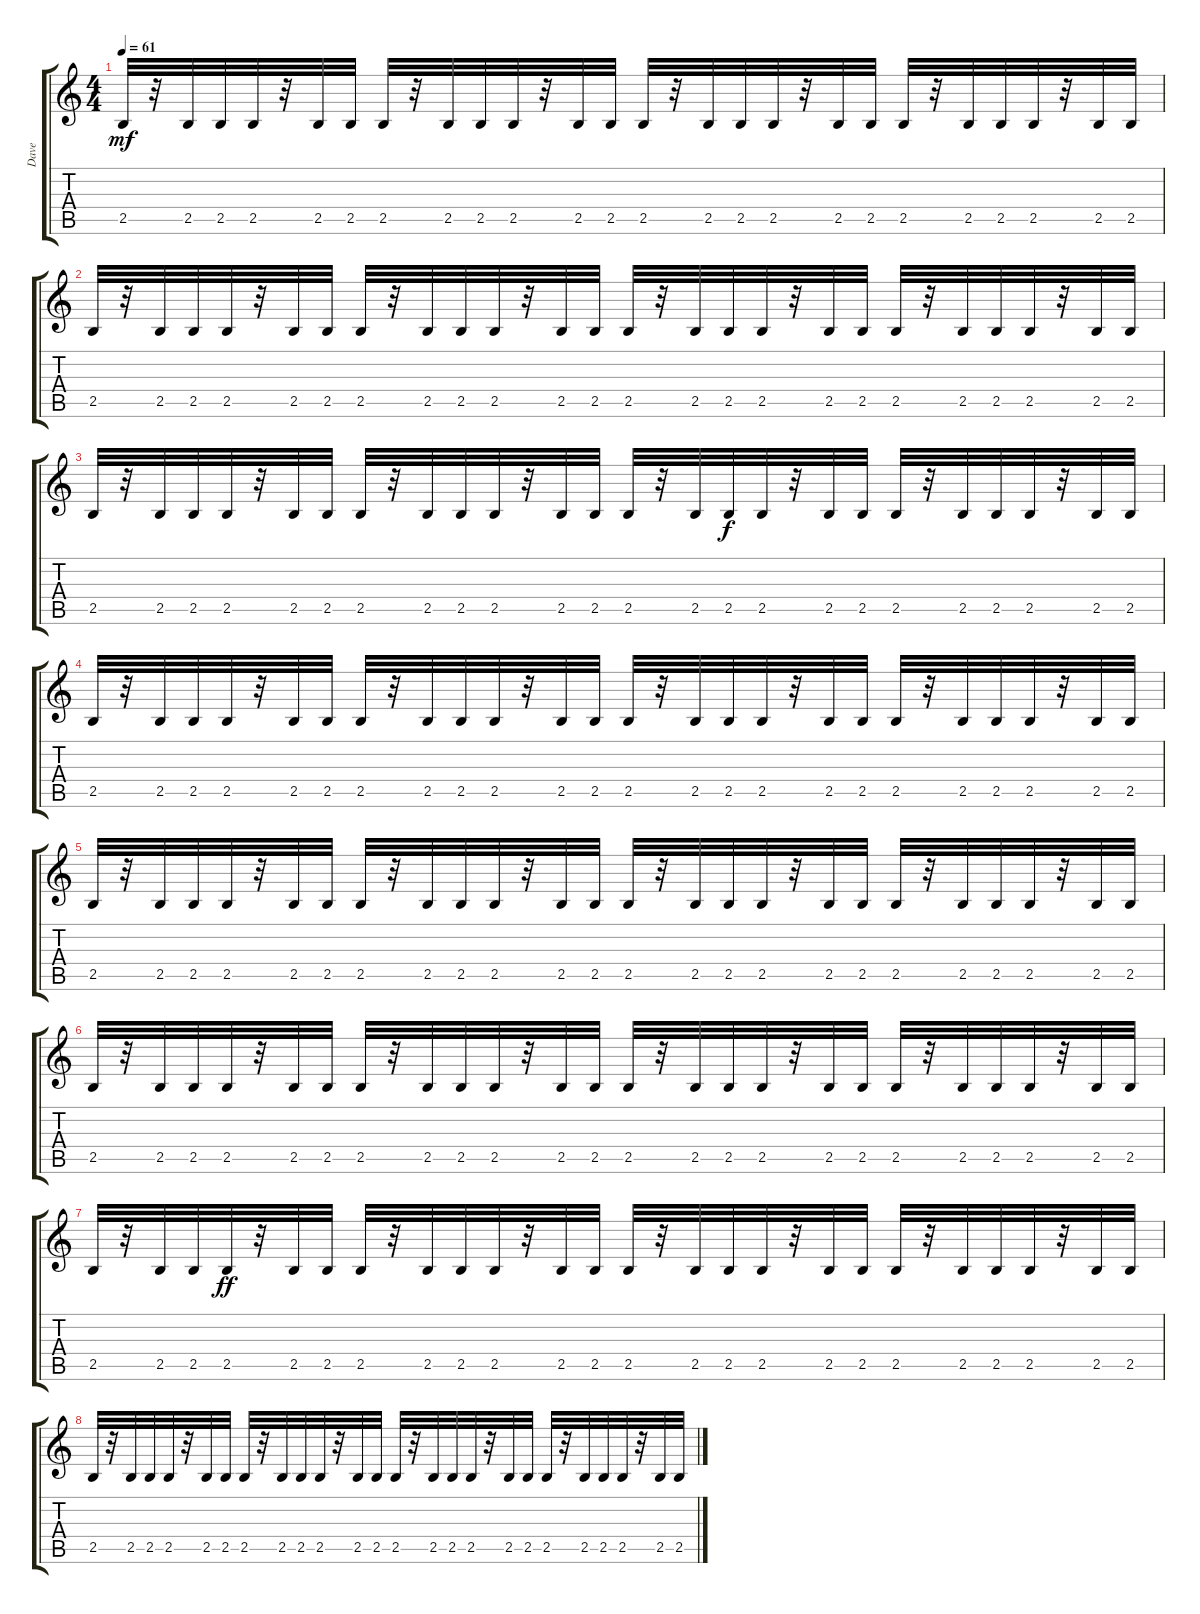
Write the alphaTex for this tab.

\track ("Dave" "Dave") {instrument electricguitarjazz}
\staff {score tabs}
\tuning (E4 B3 G3 D3 A2 E2) {hide}
\ts (4 4)
\tempo 61
\clef g2
\ks c
2.5.32{dy mf} r.32 2.5.32 2.5.32 2.5.32 r.32 2.5.32 2.5.32 2.5.32 r.32 2.5.32 2.5.32 2.5.32 r.32 2.5.32 2.5.32 2.5.32 r.32 2.5.32 2.5.32 2.5.32 r.32 2.5.32 2.5.32 2.5.32 r.32 2.5.32 2.5.32 2.5.32 r.32 2.5.32 2.5.32 |
2.5.32 r.32 2.5.32 2.5.32 2.5.32 r.32 2.5.32 2.5.32 2.5.32 r.32 2.5.32 2.5.32 2.5.32 r.32 2.5.32 2.5.32 2.5.32 r.32 2.5.32 2.5.32 2.5.32 r.32 2.5.32 2.5.32 2.5.32 r.32 2.5.32 2.5.32 2.5.32 r.32 2.5.32 2.5.32 |
2.5.32 r.32 2.5.32 2.5.32 2.5.32 r.32 2.5.32 2.5.32 2.5.32 r.32 2.5.32 2.5.32 2.5.32 r.32 2.5.32 2.5.32 2.5.32 r.32 2.5.32 2.5.32{dy f} 2.5.32 r.32 2.5.32 2.5.32 2.5.32 r.32 2.5.32 2.5.32 2.5.32 r.32 2.5.32 2.5.32 |
2.5.32 r.32 2.5.32 2.5.32 2.5.32 r.32 2.5.32 2.5.32 2.5.32 r.32 2.5.32 2.5.32 2.5.32 r.32 2.5.32 2.5.32 2.5.32 r.32 2.5.32 2.5.32 2.5.32 r.32 2.5.32 2.5.32 2.5.32 r.32 2.5.32 2.5.32 2.5.32 r.32 2.5.32 2.5.32 |
2.5.32 r.32 2.5.32 2.5.32 2.5.32 r.32 2.5.32 2.5.32 2.5.32 r.32 2.5.32 2.5.32 2.5.32 r.32 2.5.32 2.5.32 2.5.32 r.32 2.5.32 2.5.32 2.5.32 r.32 2.5.32{volume 12} 2.5.32 2.5.32 r.32 2.5.32 2.5.32 2.5.32 r.32 2.5.32 2.5.32 |
2.5.32 r.32 2.5.32 2.5.32 2.5.32 r.32 2.5.32 2.5.32 2.5.32 r.32 2.5.32 2.5.32 2.5.32 r.32 2.5.32 2.5.32 2.5.32 r.32 2.5.32 2.5.32 2.5.32 r.32 2.5.32 2.5.32 2.5.32 r.32 2.5.32 2.5.32 2.5.32 r.32 2.5.32 2.5.32 |
2.5.32 r.32 2.5.32 2.5.32 2.5.32{dy ff} r.32 2.5.32 2.5.32 2.5.32 r.32 2.5.32 2.5.32 2.5.32 r.32 2.5.32 2.5.32 2.5.32 r.32 2.5.32 2.5.32 2.5.32 r.32 2.5.32 2.5.32 2.5.32 r.32 2.5.32 2.5.32 2.5.32 r.32 2.5.32 2.5.32 |
2.5.32 r.32 2.5.32 2.5.32 2.5.32 r.32 2.5.32 2.5.32 2.5.32 r.32 2.5.32 2.5.32 2.5.32 r.32 2.5.32 2.5.32 2.5.32 r.32 2.5.32 2.5.32 2.5.32 r.32 2.5.32 2.5.32 2.5.32 r.32 2.5.32{volume 13} 2.5.32 2.5.32 r.32 2.5.32 2.5.32
